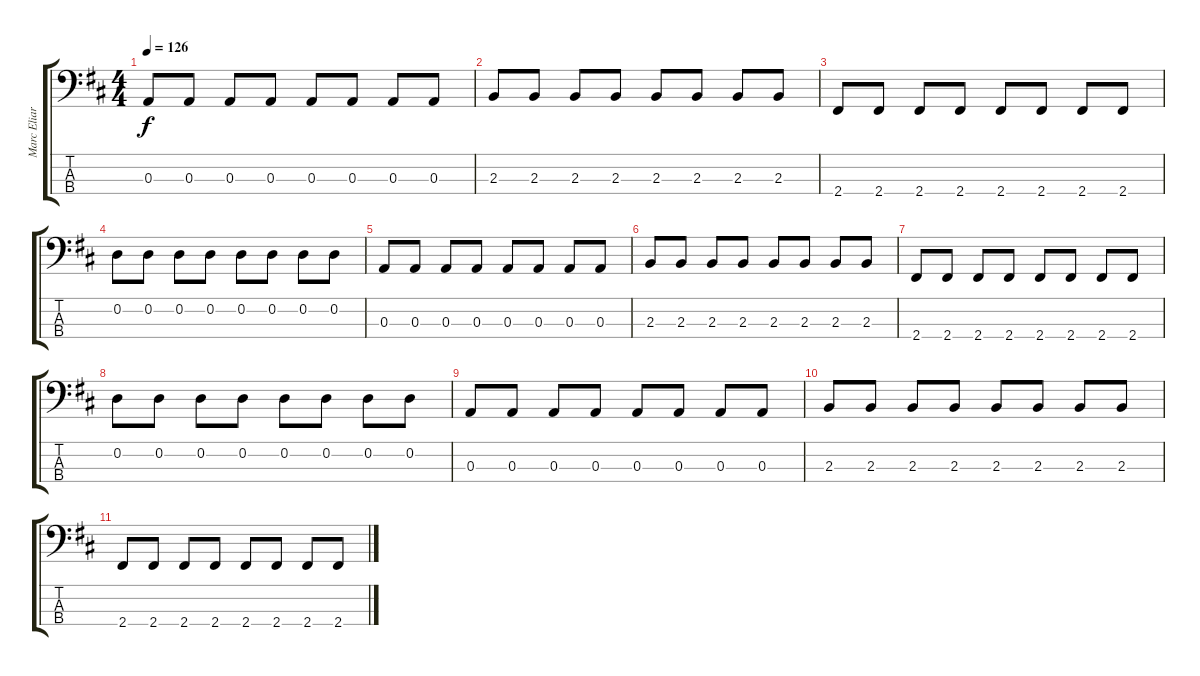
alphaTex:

\track ("Marc Eliard (basse)" "Marc Eliar") {instrument electricbassfinger}
\staff {score tabs}
\tuning (G2 D2 A1 E1) {hide}
\ts (4 4)
\tempo 126
\clef f4
\ks d
0.3.8{dy f} 0.3.8 0.3.8 0.3.8 0.3.8 0.3.8 0.3.8 0.3.8 |
2.3.8 2.3.8 2.3.8 2.3.8 2.3.8 2.3.8 2.3.8 2.3.8 |
2.4.8 2.4.8 2.4.8 2.4.8 2.4.8 2.4.8 2.4.8 2.4.8 |
0.2.8 0.2.8 0.2.8 0.2.8 0.2.8 0.2.8 0.2.8 0.2.8 |
0.3.8 0.3.8 0.3.8 0.3.8 0.3.8 0.3.8 0.3.8 0.3.8 |
2.3.8 2.3.8 2.3.8 2.3.8 2.3.8 2.3.8 2.3.8 2.3.8 |
2.4.8 2.4.8 2.4.8 2.4.8 2.4.8 2.4.8 2.4.8 2.4.8 |
0.2.8 0.2.8 0.2.8 0.2.8 0.2.8 0.2.8 0.2.8 0.2.8 |
0.3.8 0.3.8 0.3.8 0.3.8 0.3.8 0.3.8 0.3.8 0.3.8 |
2.3.8 2.3.8 2.3.8 2.3.8 2.3.8 2.3.8 2.3.8 2.3.8 |
2.4.8 2.4.8 2.4.8 2.4.8 2.4.8 2.4.8 2.4.8 2.4.8
